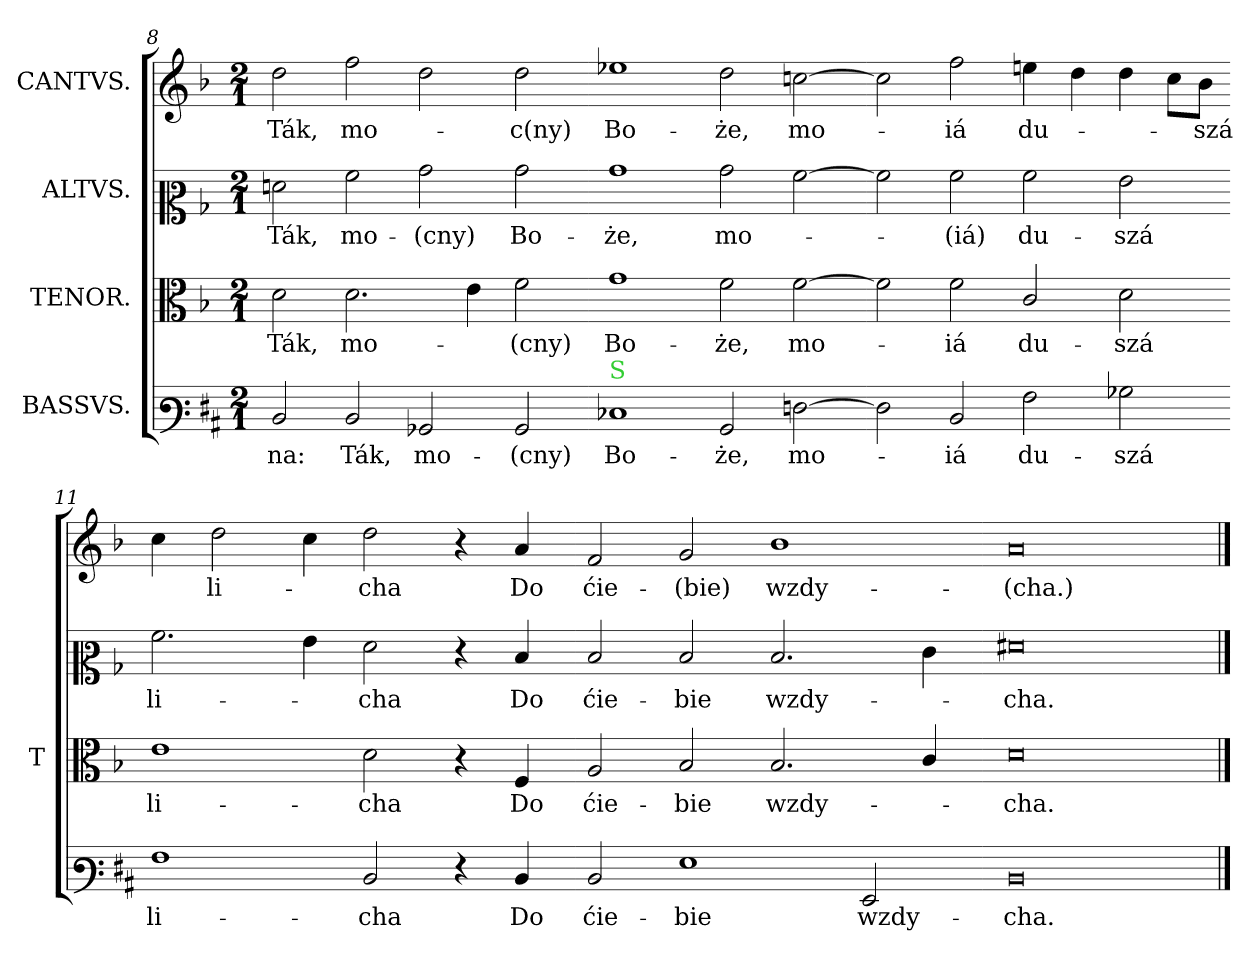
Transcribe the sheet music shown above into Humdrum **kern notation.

**kern	**text	**kern	**text	**kern	**text	**kern	**text
*part4	*part4	*part3	*part3	*part2	*part2	*part1	*part1
*staff4	*staff4	*staff3	*staff3	*staff2	*staff2	*staff1	*staff1
*I"BASSVS.	*	*I"TENOR.	*	*I"ALTVS.	*	*I"CANTVS.	*
*	*	*I'T	*	*	*	*	*
*clefF3	*	*clefC3	*	*clefC2	*	*clefG2	*
*k[f#c#]	*	*k[b-]	*	*k[b-]	*	*k[b-]	*
*M2/1	*	*M2/1	*	*M2/1	*	*M2/1	*
=8	=8	=8	=8	=8	=8	=8	=8
2D/	-na:	2d\	Ták,	2fn\	Ták,	2dd\	Ták,
2D/	Ták,	2.d\	mo-	2a\	mo-	2ff\	mo-
2BB-/	mo-	.	.	2b-\	-(cny)	2dd\	.
.	.	4e\	.	.	.	.	.
2BB-/	-(cny)	2f\	-(cny)	2b-\	Bo-	2dd\	-c(ny)
=9-	=9-	=9-	=9-	=9-	=9-	=9-	=9-
!LO:TX:a:color=limegreen:t=S	!	!	!	!	!	!	!
1E-X	Bo-	1g\	Bo-	1b-\	-że,	1ee-X\	Bo-
2BB-/	że,	2f\	-że,	2b-\	mo-	2dd\	-że,
[2F\	mo-	[2f\	mo-	[2a\	.	[2ccn\	mo-
=10-	=10-	=10-	=10-	=10-	=10-	=10-	=10-
2F\]	.	2f\]	.	2a\]	.	2cc\]	.
2D/	-iá	2f\	-iá	2a\	-(iá)	2ff\	-iá
2A\	du-	2c/	du-	2a\	du-	4een\	du-
.	.	.	.	.	.	4dd\	.
2B-\	-szá	2d\	-szá	2g\	-szá	4dd\	.
.	.	.	.	.	.	8cc\L	.
.	.	.	.	.	.	8b-\J	-szá
=11-	=11-	=11-	=11-	=11-	=11-	=11-	=11-
1A\	li-	1e\	li-	2.a\	li-	4cc\	.
.	.	.	.	.	.	2dd\	li-
.	.	.	.	4g\	.	4cc\	.
2D/	-cha	2d\	-cha	2f\	-cha	2dd\	-cha
4r	.	4r	.	4r	.	4r	.
4D/	Do	4F/	Do	4d/	Do	4a/	Do
=12-	=12-	=12-	=12-	=12-	=12-	=12-	=12-
2D/	ćie-	2A/	ćie-	2d/	ćie-	2f/	ćie-
1G\	-bie	2B-/	-bie	2d/	-bie	2g/	-(bie)
.	.	2.B-/	wzdy-	2.d/	wzdy-	1b-\	wzdy-
2GG/	wzdy-	.	.	.	.	.	.
.	.	4c/	.	4e\	.	.	.
=13-	=13-	=13-	=13-	=13-	=13-	=13-	=13-
0D/	-cha.	0d\	-cha.	0f#X/	-cha.	0a/	-(cha.)
==	==	==	==	==	==	==	==
*-	*-	*-	*-	*-	*-	*-	*-
